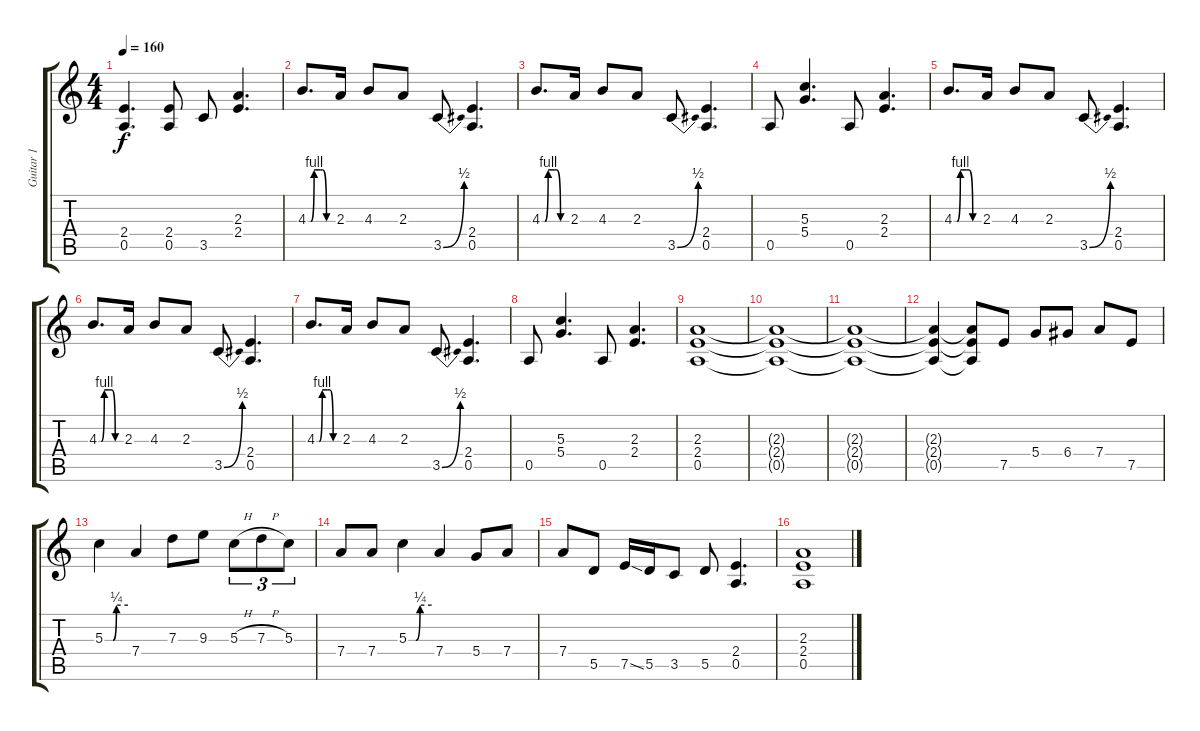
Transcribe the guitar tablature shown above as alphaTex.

\track ("Guitar 1" "Guitar 1") {mute instrument overdrivenguitar}
\staff {score tabs}
\tuning (E4 B3 G3 D3 A2 E2) {hide}
\ts (4 4)
\tempo 160
\clef g2
\ks c
(2.4 0.5).4{d dy f} (2.4 0.5).8 3.5.8 (2.3 2.4).4{d} |
4.3{be (custom 0 0 7 0 15 4 30 4 36 4 45 0 60 0)}.8{d} 2.3.16 4.3.8 2.3.8 3.5{be (bend 0 0 60 2)}.8 (2.4 0.5).4{d} |
4.3{be (custom 0 0 7 0 15 4 30 4 36 4 45 0 60 0)}.8{d} 2.3.16 4.3.8 2.3.8 3.5{be (bend 0 0 60 2)}.8 (2.4 0.5).4{d} |
0.5.8 (5.3 5.4).4{d} 0.5.8 (2.3 2.4).4{d} |
4.3{be (custom 0 0 7 0 15 4 30 4 36 4 45 0 60 0)}.8{d} 2.3.16 4.3.8 2.3.8 3.5{be (bend 0 0 60 2)}.8 (2.4 0.5).4{d} |
4.3{be (custom 0 0 7 0 15 4 30 4 36 4 45 0 60 0)}.8{d} 2.3.16 4.3.8 2.3.8 3.5{be (bend 0 0 60 2)}.8 (2.4 0.5).4{d} |
4.3{be (custom 0 0 7 0 15 4 30 4 36 4 45 0 60 0)}.8{d} 2.3.16 4.3.8 2.3.8 3.5{be (bend 0 0 60 2)}.8 (2.4 0.5).4{d} |
0.5.8 (5.3 5.4).4{d} 0.5.8 (2.3 2.4).4{d} |
(2.3 2.4 0.5).1 |
(2.3{t} 2.4{t} 0.5{t}).1 |
(2.3{t} 2.4{t} 0.5{t}).1 |
(2.3{t} 2.4{t} 0.5{t}).4 (2.3{t} 2.4{t} 0.5{t}).8 7.5.8{volume 15 instrument overdrivenguitar} 5.4.8 6.4.8 7.4.8 7.5.8 |
5.3{be (custom 0 0 10 0 21 0 30 1 60 1)}.4 7.4.4 7.3.8 9.3.8 5.3{h}.8{tu (3 2)} 7.3{h}.8{tu (3 2)} 5.3.8{tu (3 2)} |
7.4.8 7.4.8 5.3{be (custom 0 0 19 0 30 1 60 1)}.4 7.4.4 5.4.8 7.4.8 |
7.4.8 5.5.8 7.5{ss}.16 5.5.16 3.5.8 5.5.8 (2.4 0.5).4{d} |
(2.3 2.4 0.5).1
